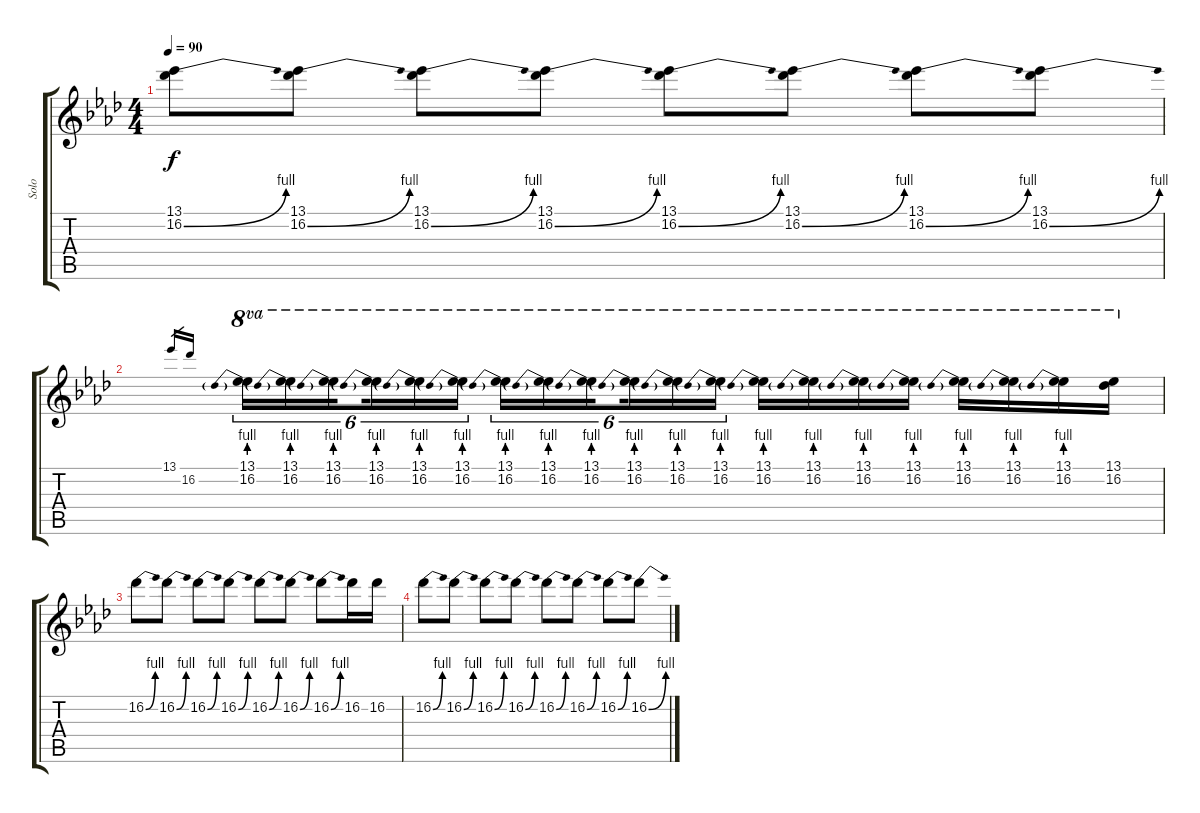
\track ("Solo" "Solo") {instrument distortionguitar}
\staff {score tabs}
\tuning (D4 A3 F3 C3 G2 D2) {hide}
\ts (4 4)
\tempo 90
\clef g2
\ks ab
(13.1 16.2{be (bend 0 0 60 4)}).8{dy f volume 0} (13.1 16.2{be (bend 0 0 60 4)}).8 (13.1 16.2{be (bend 0 0 60 4)}).8 (13.1 16.2{be (bend 0 0 60 4)}).8 (13.1 16.2{be (bend 0 0 60 4)}).8 (13.1 16.2{be (bend 0 0 60 4)}).8 (13.1 16.2{be (bend 0 0 60 4)}).8 (13.1 16.2{be (bend 0 0 60 4)}).8 |
13.1.16{gr} 16.2.16{gr} (13.1 16.2{be (prebend 0 4 60 4)}).16{tu (6 4) ot 8va} (13.1 16.2{be (prebend 0 4 60 4)}).16{tu (6 4) ot 8va} (13.1 16.2{be (prebend 0 4 60 4)}).16{tu (6 4) ot 8va beam splitsecondary} (13.1 16.2{be (prebend 0 4 60 4)}).16{tu (6 4) ot 8va} (13.1 16.2{be (prebend 0 4 60 4)}).16{tu (6 4) ot 8va} (13.1 16.2{be (prebend 0 4 60 4)}).16{tu (6 4) ot 8va} (13.1 16.2{be (prebend 0 4 60 4)}).16{tu (6 4) ot 8va} (13.1 16.2{be (prebend 0 4 60 4)}).16{tu (6 4) ot 8va} (13.1 16.2{be (prebend 0 4 60 4)}).16{tu (6 4) ot 8va beam splitsecondary} (13.1 16.2{be (prebend 0 4 60 4)}).16{tu (6 4) ot 8va} (13.1 16.2{be (prebend 0 4 60 4)}).16{tu (6 4) ot 8va} (13.1 16.2{be (prebend 0 4 60 4)}).16{tu (6 4) ot 8va} (13.1 16.2{be (prebend 0 4 60 4)}).16{ot 8va} (13.1 16.2{be (prebend 0 4 60 4)}).16{ot 8va} (13.1 16.2{be (prebend 0 4 60 4)}).16{ot 8va} (13.1 16.2{be (prebend 0 4 60 4)}).16{ot 8va} (13.1 16.2{be (prebend 0 4 60 4)}).16{ot 8va} (13.1 16.2{be (prebend 0 4 60 4)}).16{ot 8va} (13.1 16.2{be (prebend 0 4 60 4)}).16{ot 8va} (13.1 16.2).16{ot 8va} |
16.2{be (bend 0 0 60 4)}.8 16.2{be (bend 0 0 60 4)}.8 16.2{be (bend 0 0 60 4)}.8 16.2{be (bend 0 0 60 4)}.8 16.2{be (bend 0 0 60 4)}.8 16.2{be (bend 0 0 60 4)}.8 16.2{be (bend 0 0 60 4)}.8 16.2.16 16.2.16 |
16.2{be (bend 0 0 60 4)}.8 16.2{be (bend 0 0 60 4)}.8 16.2{be (bend 0 0 60 4)}.8 16.2{be (bend 0 0 60 4)}.8 16.2{be (bend 0 0 60 4)}.8 16.2{be (bend 0 0 60 4)}.8 16.2{be (bend 0 0 60 4)}.8 16.2{be (bend 0 0 60 4)}.8
